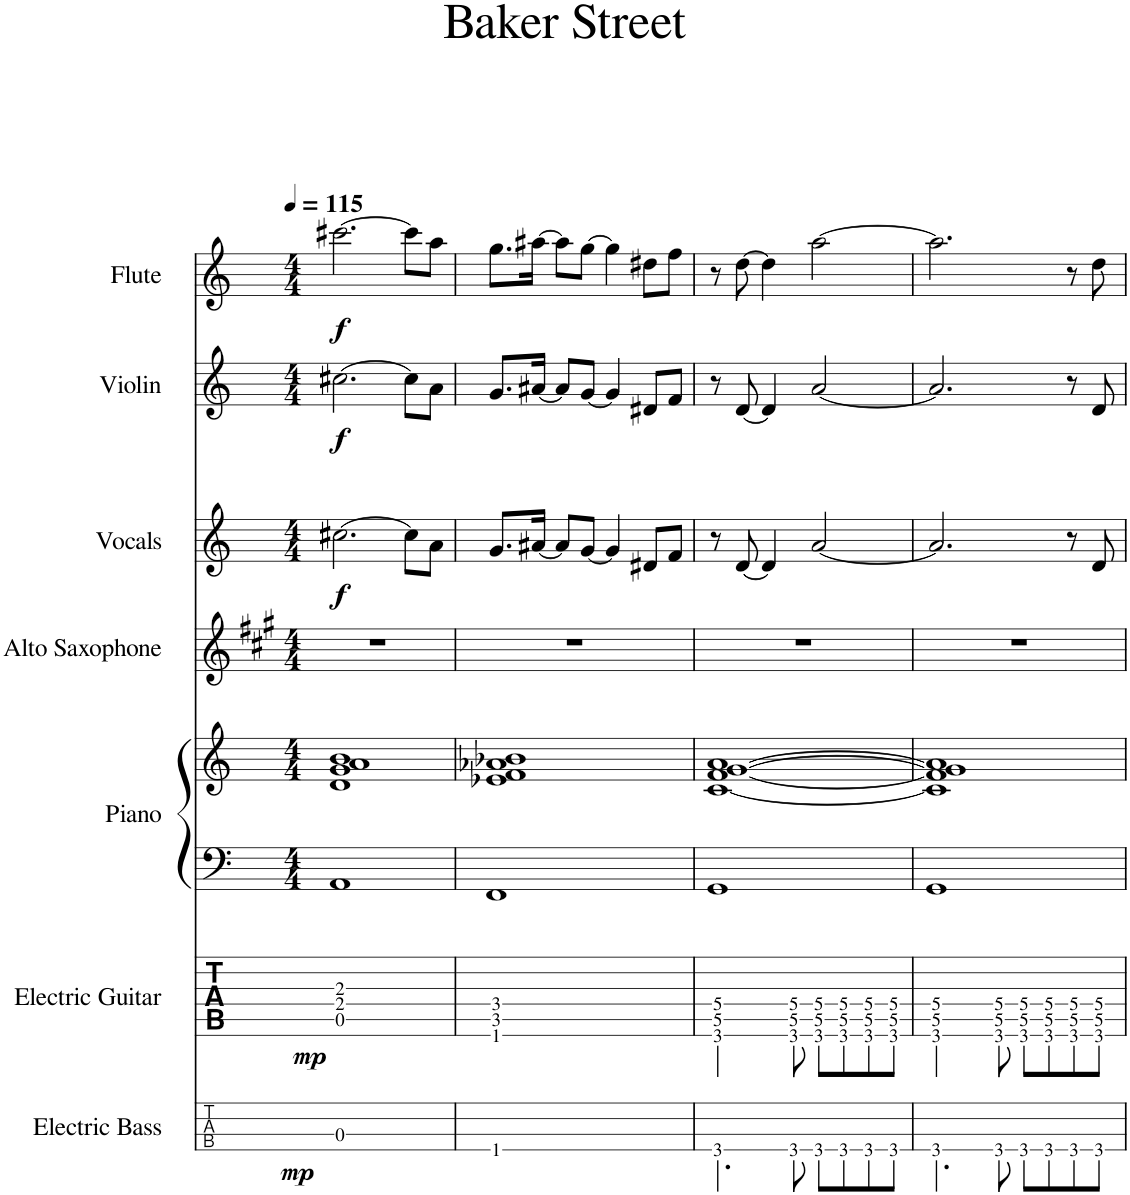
**kern	**dynam	**kern	**dynam	**kern	**kern	**kern	**kern	**dynam	**kern	**dynam	**kern	**dynam
*part7	*part7	*part6	*part6	*part5	*part5	*part4	*part3	*part3	*part2	*part2	*part1	*part1
*staff8	*staff8	*staff7	*staff7	*staff6	*staff5	*staff4	*staff3	*staff3	*staff2	*staff2	*staff1	*staff1
*I"Electric Bass	*	*I"Electric Guitar	*	*I"Piano	*	*I"Alto Saxophone	*I"Vocals	*	*I"Violin	*	*I"Flute	*
*I'El. B.	*	*I'El. Guit.	*	*I'Pno.	*	*I'A. Sax.	*I'Vcl.	*	*I'Vln.	*	*I'Fl.	*
*stria4	*	*stria6	*	*	*	*	*	*	*	*	*	*
*	*	*	*	*clefF4	*clefG2	*clefG2	*clefG2	*	*clefG2	*	*clefG2	*
*	*	*	*	*	*	*Trd5c9	*	*	*	*	*	*
*k[]	*	*k[]	*	*k[]	*k[]	*k[f#c#g#]	*k[]	*	*k[]	*	*k[]	*
*M4/4	*	*M4/4	*	*M4/4	*M4/4	*M4/4	*M4/4	*	*M4/4	*	*M4/4	*
*MM115	*	*MM115	*	*MM115	*MM115	*MM115	*MM115	*	*MM115	*	*MM115	*
=1	=1	=1	=1	=1	=1	=1	=1	=1	=1	=1	=1	=1
!	!LO:DY:b	!	!LO:DY:b	!	!	!	!	!LO:DY:b	!	!LO:DY:b	!	!LO:DY:b
1AAA	mp	1AA 1E 1A	mp	1AA	1d 1g 1a 1b	1r	[2.cc#X\	f	[2.cc#X\	f	[2.ccc#X\	f
.	.	.	.	.	.	.	8cc#\L]	.	8cc#\L]	.	8ccc#\L]	.
.	.	.	.	.	.	.	8a\J	.	8a\J	.	8aa\J	.
=2	=2	=2	=2	=2	=2	=2	=2	=2	=2	=2	=2	=2
1FFF	.	1EE# 1BB# 1E#	.	1FF	1e-X 1f 1a-X 1b-X	1r	8.g/L	.	8.g/L	.	8.gg\L	.
.	.	.	.	.	.	.	[16a#X/Jk	.	[16a#X/Jk	.	[16aa#X\Jk	.
.	.	.	.	.	.	.	8a#/L]	.	8a#/L]	.	8aa#\L]	.
.	.	.	.	.	.	.	[8g/J	.	[8g/J	.	[8gg\J	.
.	.	.	.	.	.	.	4g/]	.	4g/]	.	4gg\]	.
.	.	.	.	.	.	.	8d#X/L	.	8d#X/L	.	8dd#X\L	.
.	.	.	.	.	.	.	8f/J	.	8f/J	.	8ff\J	.
=3	=3	=3	=3	=3	=3	=3	=3	=3	=3	=3	=3	=3
4.GGG\	.	4GG\ 4D\ 4G\	.	1GG	[1c [1f [1g [1a	1r	8r	.	8r	.	8r	.
.	.	.	.	.	.	.	[8d/	.	[8d/	.	[8dd\	.
.	.	8r	.	.	.	.	4d/]	.	4d/]	.	4dd\]	.
8GGG\	.	8GG\ 8D\ 8G\	.	.	.	.	.	.	.	.	.	.
8GGG\L	.	8GG\ 8D\ 8G\L	.	.	.	.	[2a/	.	[2a/	.	[2aa\	.
8GGG\	.	8GG\ 8D\ 8G\	.	.	.	.	.	.	.	.	.	.
8GGG\	.	8GG\ 8D\ 8G\	.	.	.	.	.	.	.	.	.	.
8GGG\J	.	8GG\ 8D\ 8G\J	.	.	.	.	.	.	.	.	.	.
=4	=4	=4	=4	=4	=4	=4	=4	=4	=4	=4	=4	=4
4.GGG\	.	4GG\ 4D\ 4G\	.	1GG	1c] 1f] 1g] 1a]	1r	2.a/]	.	2.a/]	.	2.aa\]	.
.	.	8r	.	.	.	.	.	.	.	.	.	.
8GGG\	.	8GG\ 8D\ 8G\	.	.	.	.	.	.	.	.	.	.
8GGG\L	.	8GG\ 8D\ 8G\L	.	.	.	.	.	.	.	.	.	.
8GGG\	.	8GG\ 8D\ 8G\	.	.	.	.	.	.	.	.	.	.
8GGG\	.	8GG\ 8D\ 8G\	.	.	.	.	8r	.	8r	.	8r	.
8GGG\J	.	8GG\ 8D\ 8G\J	.	.	.	.	8d/	.	8d/	.	8dd\	.
=	=	=	=	=	=	=	=	=	=	=	=	=
*-	*-	*-	*-	*-	*-	*-	*-	*-	*-	*-	*-	*-
